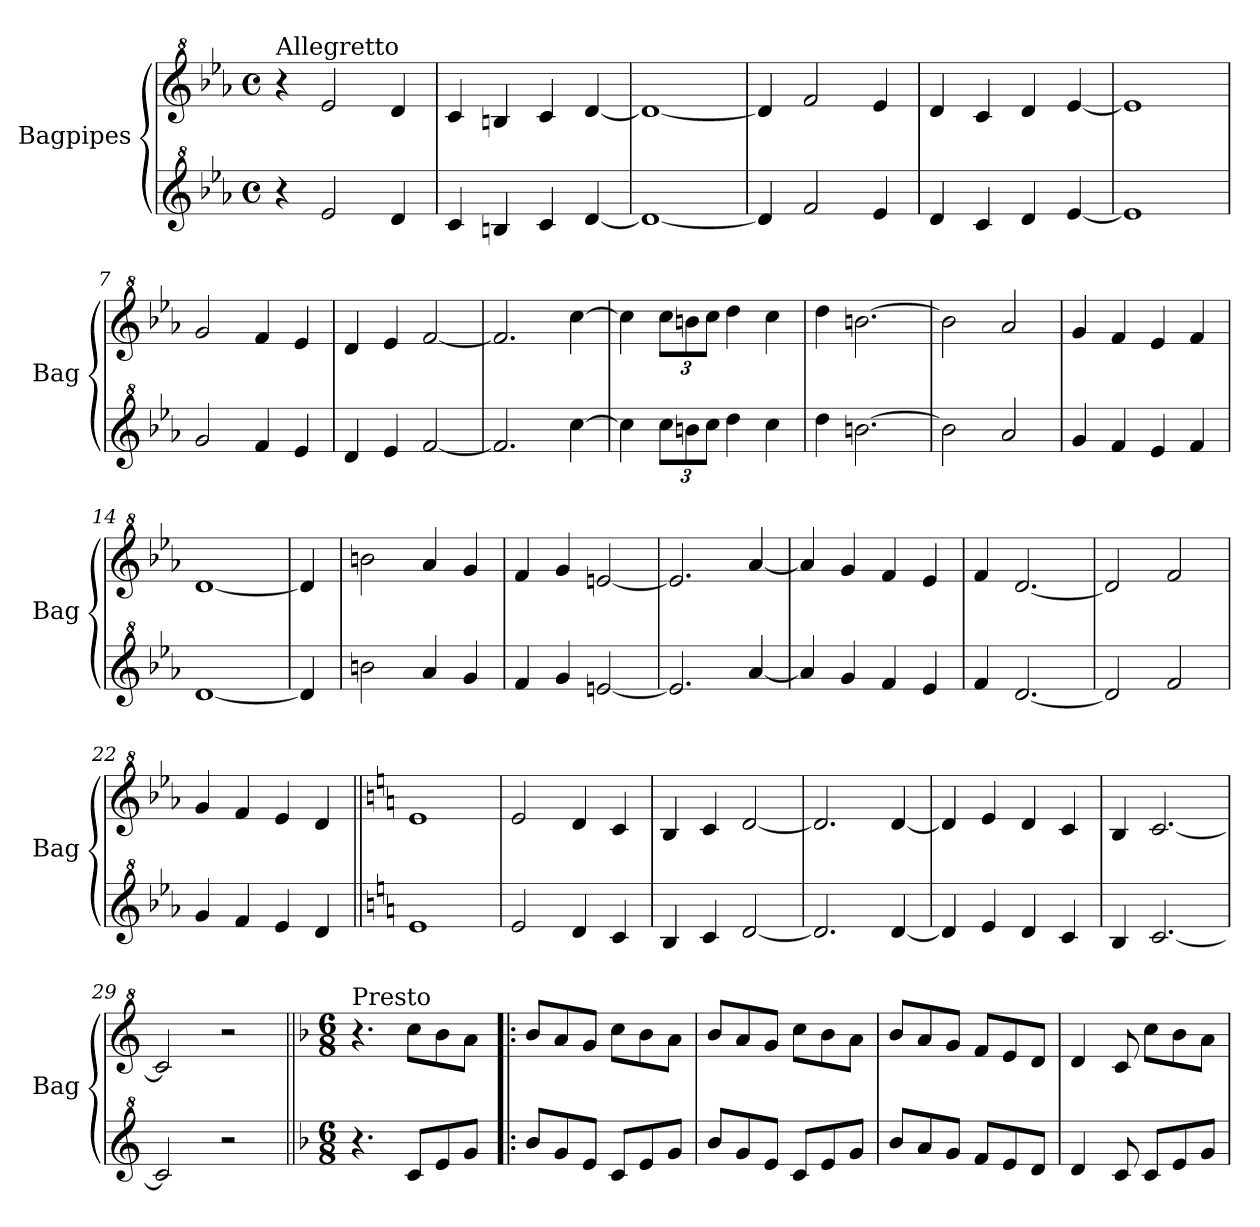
**kern	**kern
*part2	*part1
*staff2	*staff1
*I"Bagpipes	*I"Bagpipes
*I'Bag	*I'Bag
*clefG^2	*clefG^2
*k[b-e-a-]	*k[b-e-a-]
*E-:	*E-:
*M4/4	*M4/4
*met(c)	*met(c)
=1	=1
!	!LO:TX:a:t=Allegretto
4r	4r
2ee-/	2ee-/
4dd/	4dd/
=2	=2
4cc/	4cc/
4bn/	4bn/
4cc/	4cc/
[4dd/	[4dd/
=3	=3
1dd_	1dd_
=4	=4
4dd/]	4dd/]
2ff/	2ff/
4ee-/	4ee-/
=5	=5
4dd/	4dd/
4cc/	4cc/
4dd/	4dd/
[4ee-/	[4ee-/
=6	=6
1ee-]	1ee-]
=7	=7
2gg/	2gg/
4ff/	4ff/
4ee-/	4ee-/
=8	=8
4dd/	4dd/
4ee-/	4ee-/
[2ff/	[2ff/
=9	=9
2.ff/]	2.ff/]
[4ccc\	[4ccc\
=10	=10
4ccc\]	4ccc\]
*Xbrackettup	*Xbrackettup
12ccc\L	12ccc\L
12bbn\	12bbn\
12ccc\J	12ccc\J
4ddd\	4ddd\
4ccc\	4ccc\
=11	=11
4ddd\	4ddd\
[2.bbn\	[2.bbn\
=12	=12
2bb\]	2bb\]
2aa-/	2aa-/
!!LO:LB:g=z
=13	=13
4gg/	4gg/
4ff/	4ff/
4ee-/	4ee-/
4ff/	4ff/
=14	=14
[1dd	[1dd
=15	=15
4dd/]	4dd/]
=16	=16
2bbn\	2bbn\
4aa-/	4aa-/
4gg/	4gg/
=17	=17
4ff/	4ff/
4gg/	4gg/
[2een/	[2een/
=18	=18
2.ee/]	2.ee/]
[4aa-/	[4aa-/
=19	=19
4aa-/]	4aa-/]
4gg/	4gg/
4ff/	4ff/
4ee-/	4ee-/
=20	=20
4ff/	4ff/
[2.dd/	[2.dd/
=21	=21
2dd/]	2dd/]
2ff/	2ff/
=22	=22
4gg/	4gg/
4ff/	4ff/
4ee-/	4ee-/
4dd/	4dd/
=23||	=23||
*k[]	*k[]
*C:	*C:
1ee	1ee
=24	=24
2ee/	2ee/
4dd/	4dd/
4cc/	4cc/
=25	=25
4b/	4b/
4cc/	4cc/
[2dd/	[2dd/
!!LO:LB:g=z
=26	=26
2.dd/]	2.dd/]
[4dd/	[4dd/
=27	=27
4dd/]	4dd/]
4ee/	4ee/
4dd/	4dd/
4cc/	4cc/
=28	=28
4b/	4b/
[2.cc/	[2.cc/
=29	=29
2cc/]	2cc/]
2r	2r
=30||	=30||
*k[b-]	*k[b-]
*F:	*F:
*M6/8	*M6/8
!	!LO:TX:a:t=Presto
4.r	4.r
8cc/L	8ccc\L
8ee/	8bb-\
8gg/J	8aa\J
=31!|:	=31!|:
8bb-/L	8bb-/L
8gg/	8aa/
8ee/J	8gg/J
8cc/L	8ccc\L
8ee/	8bb-\
8gg/J	8aa\J
=32	=32
8bb-/L	8bb-/L
8gg/	8aa/
8ee/J	8gg/J
8cc/L	8ccc\L
8ee/	8bb-\
8gg/J	8aa\J
=33	=33
8bb-/L	8bb-/L
8aa/	8aa/
8gg/J	8gg/J
8ff/L	8ff/L
8ee/	8ee/
8dd/J	8dd/J
=34	=34
4dd/	4dd/
8cc/	8cc/
8cc/L	8ccc\L
8ee/	8bb-\
8gg/J	8aa\J
=	=
*-	*-
